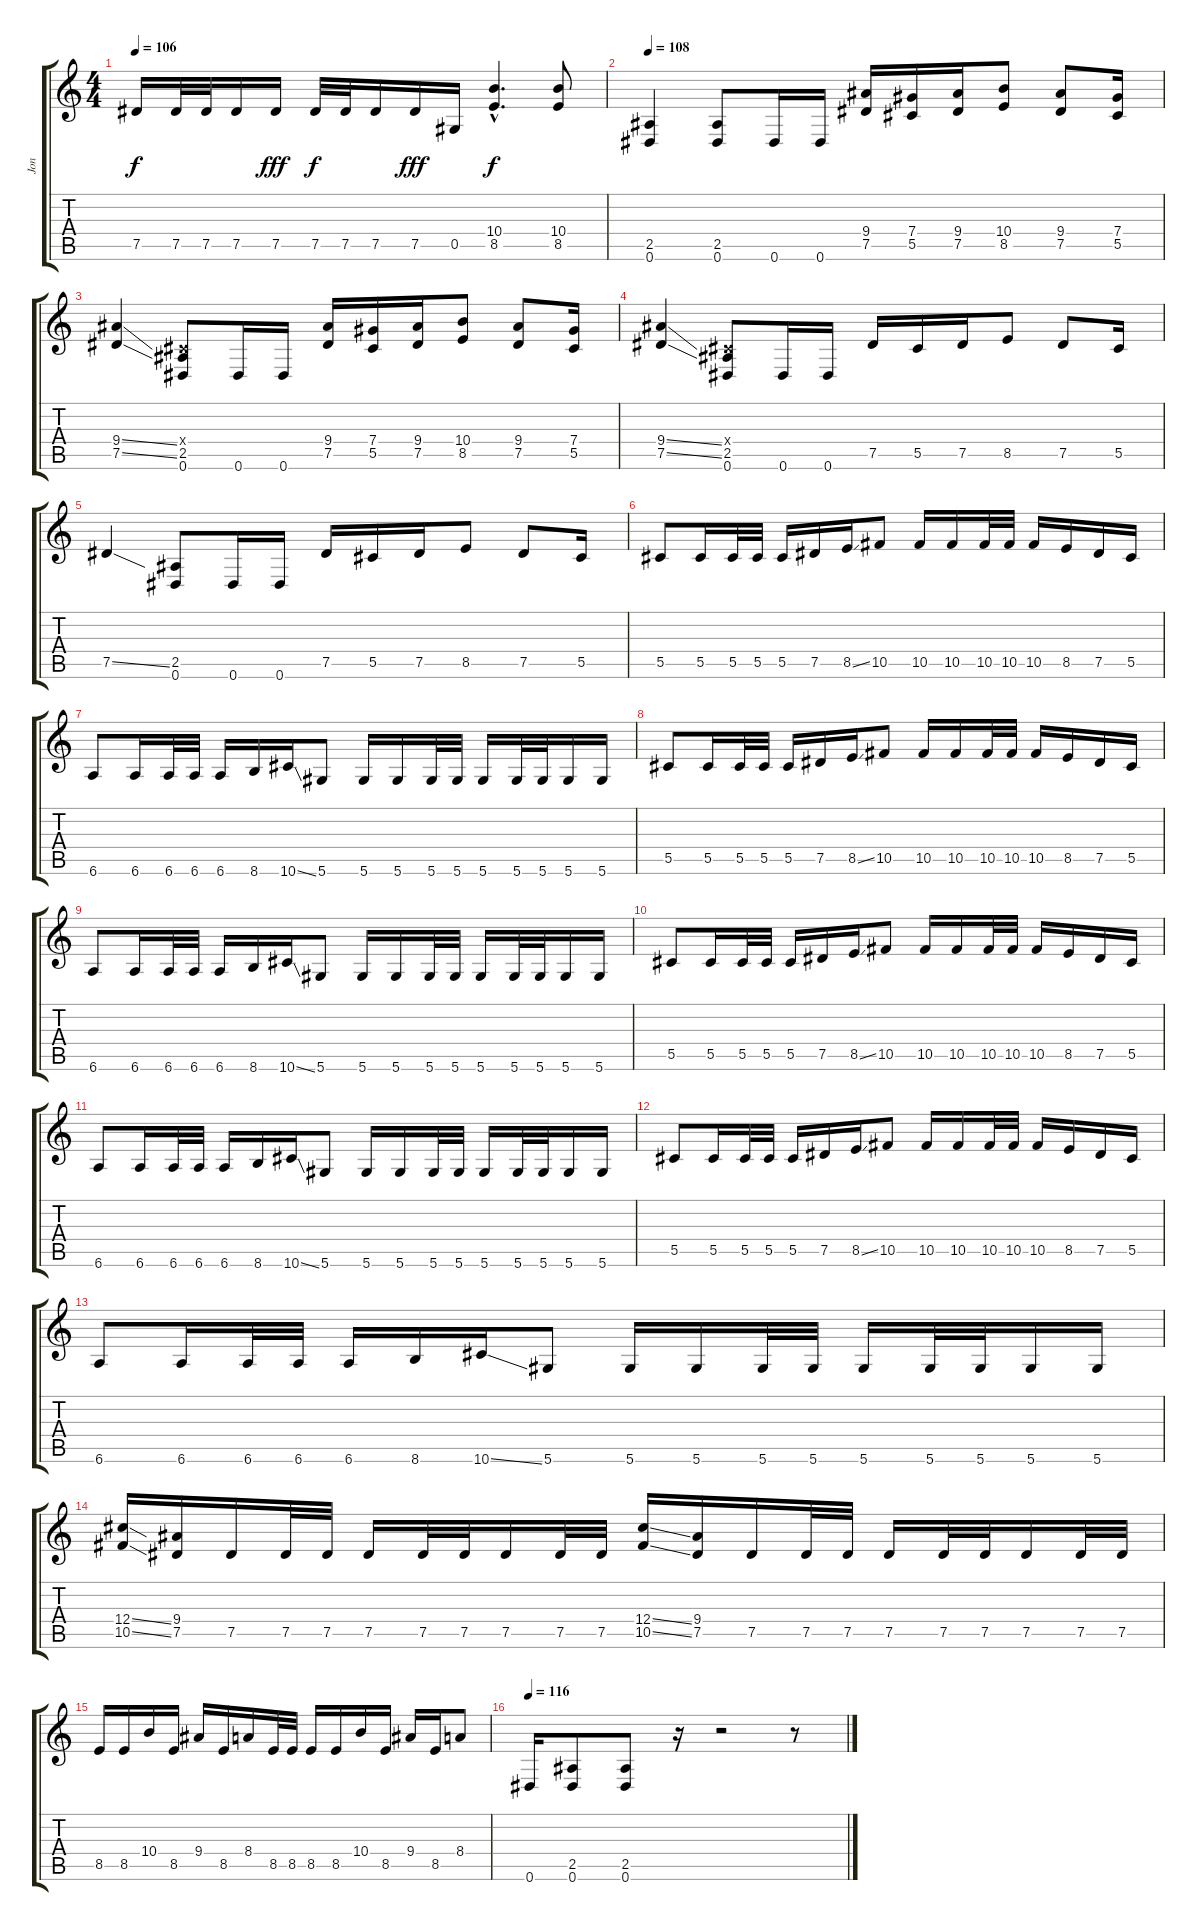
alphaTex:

\track ("Jon" "Jon") {instrument distortionguitar}
\staff {score tabs}
\tuning (Eb4 Bb3 Gb3 Db3 Ab2 Eb2) {hide}
\ts (4 4)
\tempo 106
\clef g2
\ks c
7.5.16{dy f} 7.5.32 7.5.32 7.5.16 7.5.16{dy fff} 7.5.32{dy f} 7.5.32 7.5.16 7.5.16{dy fff} 0.5.16 (10.4{hac} 8.5{hac}).4{d dy f} (10.4 8.5).8 |
\tempo 108
(2.5 0.6).4 (2.5 0.6).8 0.6.16 0.6.16 (9.4 7.5).16 (7.4 5.5).16 (9.4 7.5).16 (10.4 8.5).8 (9.4 7.5).8 (7.4 5.5).16 |
(9.4{ss} 7.5{ss}).4 (0.4{x} 2.5 0.6).8 0.6.16 0.6.16 (9.4 7.5).16 (7.4 5.5).16 (9.4 7.5).16 (10.4 8.5).8 (9.4 7.5).8 (7.4 5.5).16 |
(9.4{ss} 7.5{ss}).4 (0.4{x} 2.5 0.6).8 0.6.16 0.6.16 7.5.16 5.5.16 7.5.16 8.5.8 7.5.8 5.5.16 |
7.5{ss}.4 (2.5 0.6).8 0.6.16 0.6.16 7.5.16 5.5.16 7.5.16 8.5.8 7.5.8 5.5.16 |
5.5.8 5.5.16 5.5.32 5.5.32 5.5.16 7.5.16 8.5{ss}.16 10.5.8 10.5.16 10.5.16 10.5.32 10.5.32 10.5.16 8.5.16 7.5.16 5.5.16 |
6.6.8 6.6.16 6.6.32 6.6.32 6.6.16 8.6.16 10.6{ss}.16 5.6.8 5.6.16 5.6.16 5.6.32 5.6.32 5.6.16 5.6.32 5.6.32 5.6.16 5.6.16 |
5.5.8 5.5.16 5.5.32 5.5.32 5.5.16 7.5.16 8.5{ss}.16 10.5.8 10.5.16 10.5.16 10.5.32 10.5.32 10.5.16 8.5.16 7.5.16 5.5.16 |
6.6.8 6.6.16 6.6.32 6.6.32 6.6.16 8.6.16 10.6{ss}.16 5.6.8 5.6.16 5.6.16 5.6.32 5.6.32 5.6.16 5.6.32 5.6.32 5.6.16 5.6.16 |
5.5.8 5.5.16 5.5.32 5.5.32 5.5.16 7.5.16 8.5{ss}.16 10.5.8 10.5.16 10.5.16 10.5.32 10.5.32 10.5.16 8.5.16 7.5.16 5.5.16 |
6.6.8 6.6.16 6.6.32 6.6.32 6.6.16 8.6.16 10.6{ss}.16 5.6.8 5.6.16 5.6.16 5.6.32 5.6.32 5.6.16 5.6.32 5.6.32 5.6.16 5.6.16 |
5.5.8 5.5.16 5.5.32 5.5.32 5.5.16 7.5.16 8.5{ss}.16 10.5.8 10.5.16 10.5.16 10.5.32 10.5.32 10.5.16 8.5.16 7.5.16 5.5.16 |
6.6.8 6.6.16 6.6.32 6.6.32 6.6.16 8.6.16 10.6{ss}.16 5.6.8 5.6.16 5.6.16 5.6.32 5.6.32 5.6.16 5.6.32 5.6.32 5.6.16 5.6.16 |
(12.4{ss} 10.5{ss}).16 (9.4 7.5).16 7.5.16 7.5.32 7.5.32 7.5.16 7.5.32 7.5.32 7.5.16 7.5.32 7.5.32 (12.4{ss} 10.5{ss}).16 (9.4 7.5).16 7.5.16 7.5.32 7.5.32 7.5.16 7.5.32 7.5.32 7.5.16 7.5.32 7.5.32 |
8.5.16 8.5.16 10.4.16 8.5.16 9.4.16 8.5.16 8.4.16 8.5.32 8.5.32 8.5.16 8.5.16 10.4.16 8.5.16 9.4.16 8.5.16 8.4.8 |
\tempo 116
0.6.16 (2.5 0.6).8 (2.5 0.6).8 r.16 r.2 r.8
